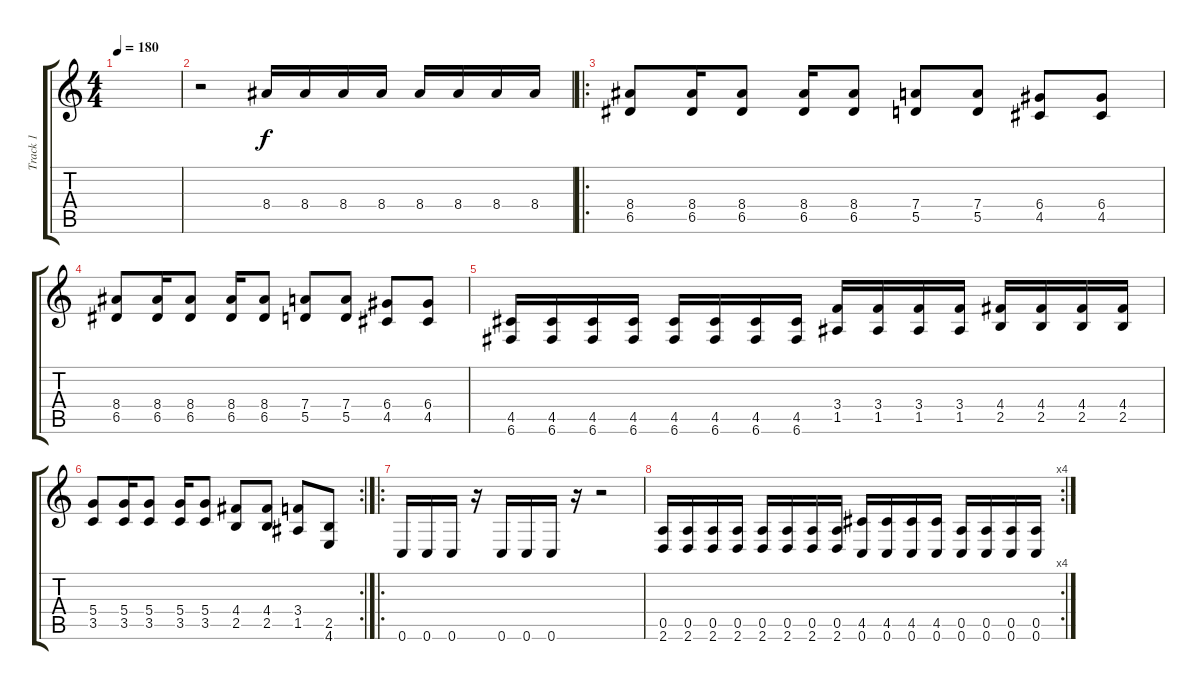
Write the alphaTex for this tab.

\track ("Track 1" "Track 1") {instrument distortionguitar}
\staff {score tabs}
\tuning (E4 B3 G3 D3 A2 C2) {hide}
\ts (4 4)
\tempo 180
\clef g2
\ks c
|
r.2 8.4.16 8.4.16 8.4.16 8.4.16 8.4.16 8.4.16 8.4.16 8.4.16 |
\ro
(8.4 6.5).8 (8.4 6.5).16 (8.4 6.5).8 (8.4 6.5).16 (8.4 6.5).8 (7.4 5.5).8 (7.4 5.5).8 (6.4 4.5).8 (6.4 4.5).8 |
(8.4 6.5).8 (8.4 6.5).16 (8.4 6.5).8 (8.4 6.5).16 (8.4 6.5).8 (7.4 5.5).8 (7.4 5.5).8 (6.4 4.5).8 (6.4 4.5).8 |
(4.5 6.6).16 (4.5 6.6).16 (4.5 6.6).16 (4.5 6.6).16 (4.5 6.6).16 (4.5 6.6).16 (4.5 6.6).16 (4.5 6.6).16 (3.4 1.5).16 (3.4 1.5).16 (3.4 1.5).16 (3.4 1.5).16 (4.4 2.5).16 (4.4 2.5).16 (4.4 2.5).16 (4.4 2.5).16 |
\rc 2
(5.4 3.5).8 (5.4 3.5).16 (5.4 3.5).8 (5.4 3.5).16 (5.4 3.5).8 (4.4 2.5).8 (4.4 2.5).8 (3.4 1.5).8 (2.5 4.6).8 |
\ro
0.6.16 0.6.16 0.6.16 r.16 0.6.16 0.6.16 0.6.16 r.16 r.2 |
\rc 4
(0.5 2.6).16 (0.5 2.6).16 (0.5 2.6).16 (0.5 2.6).16 (0.5 2.6).16 (0.5 2.6).16 (0.5 2.6).16 (0.5 2.6).16 (4.5 0.6).16 (4.5 0.6).16 (4.5 0.6).16 (4.5 0.6).16 (0.5 0.6).16 (0.5 0.6).16 (0.5 0.6).16 (0.5 0.6).16
